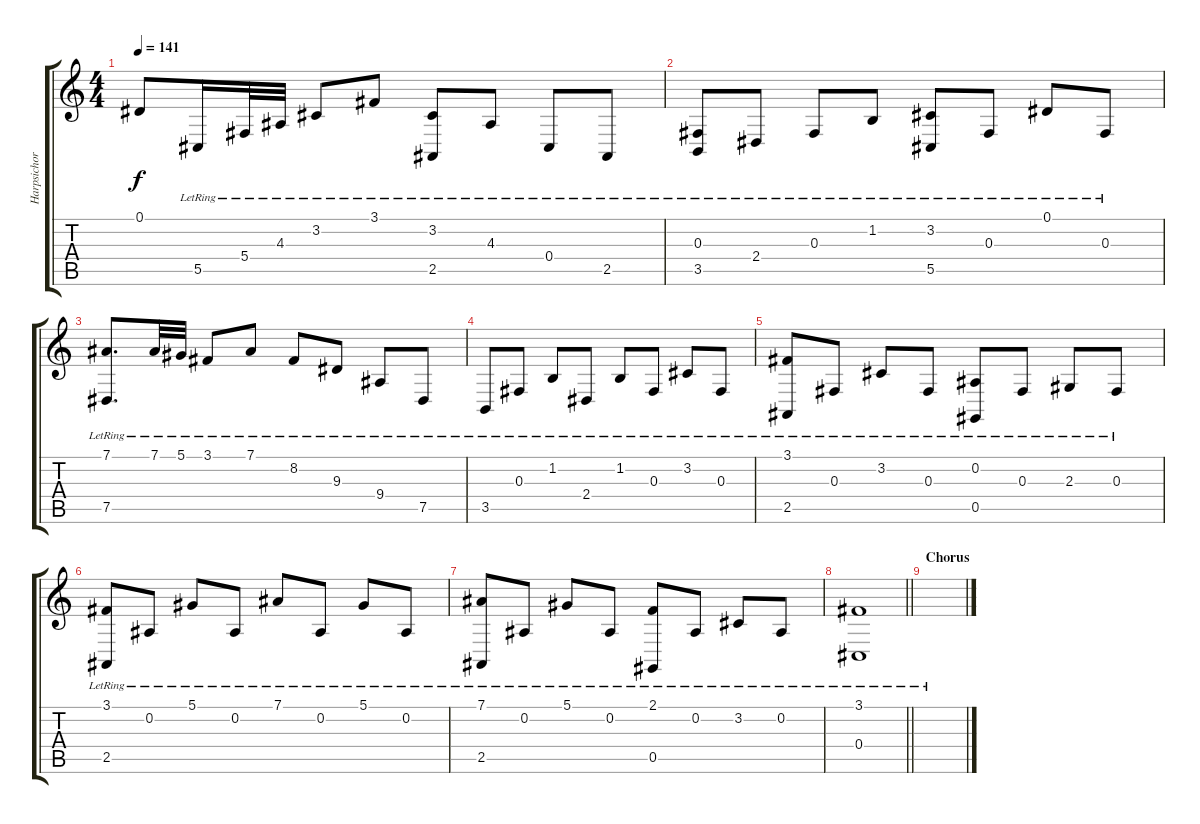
\track ("Harpsichord" "Harpsichor") {instrument harpsichord}
\staff {score tabs}
\tuning (Eb4 Bb3 Gb3 Db3 Ab2 Eb2) {hide}
\ts (4 4)
\tempo 141
\clef g2
\ks c
0.1{t}.8{dy f} 5.5{lr}.16 5.4{lr}.32 4.3{lr}.32 3.2{lr}.8 3.1{lr}.8 (3.2{lr} 2.5{lr}).8 4.3{lr}.8 0.4{lr}.8 2.5{lr}.8 |
(0.3{lr} 3.5{lr}).8 2.4{lr}.8 0.3{lr}.8 1.2{lr}.8 (3.2{lr} 5.5{lr}).8 0.3{lr}.8 0.1{lr}.8 0.3{lr}.8 |
(7.1{lr} 7.5{lr}).8{d} 7.1{lr}.32 5.1{lr}.32 3.1{lr}.8 7.1{lr}.8 8.2{lr}.8 9.3{lr}.8 9.4{lr}.8 7.5{lr}.8 |
3.5{lr}.8 0.3{lr}.8 1.2{lr}.8 2.4{lr}.8 1.2{lr}.8 0.3{lr}.8 3.2{lr}.8 0.3{lr}.8 |
(3.1{lr} 2.5{lr}).8 0.3{lr}.8 3.2{lr}.8 0.3{lr}.8 (0.2{lr} 0.5{lr}).8 0.3{lr}.8 2.3{lr}.8 0.3{lr}.8 |
(3.1{lr} 2.5{lr}).8 0.2{lr}.8 5.1{lr}.8 0.2{lr}.8 7.1{lr}.8 0.2{lr}.8 5.1{lr}.8 0.2{lr}.8 |
(7.1{lr} 2.5{lr}).8 0.2{lr}.8 5.1{lr}.8 0.2{lr}.8 (2.1{lr} 0.5{lr}).8 0.2{lr}.8 3.2{lr}.8 0.2{lr}.8 |
\barLineRight lightlight
(3.1{lr} 0.4{lr}).1 |
\section ("" "Chorus")
